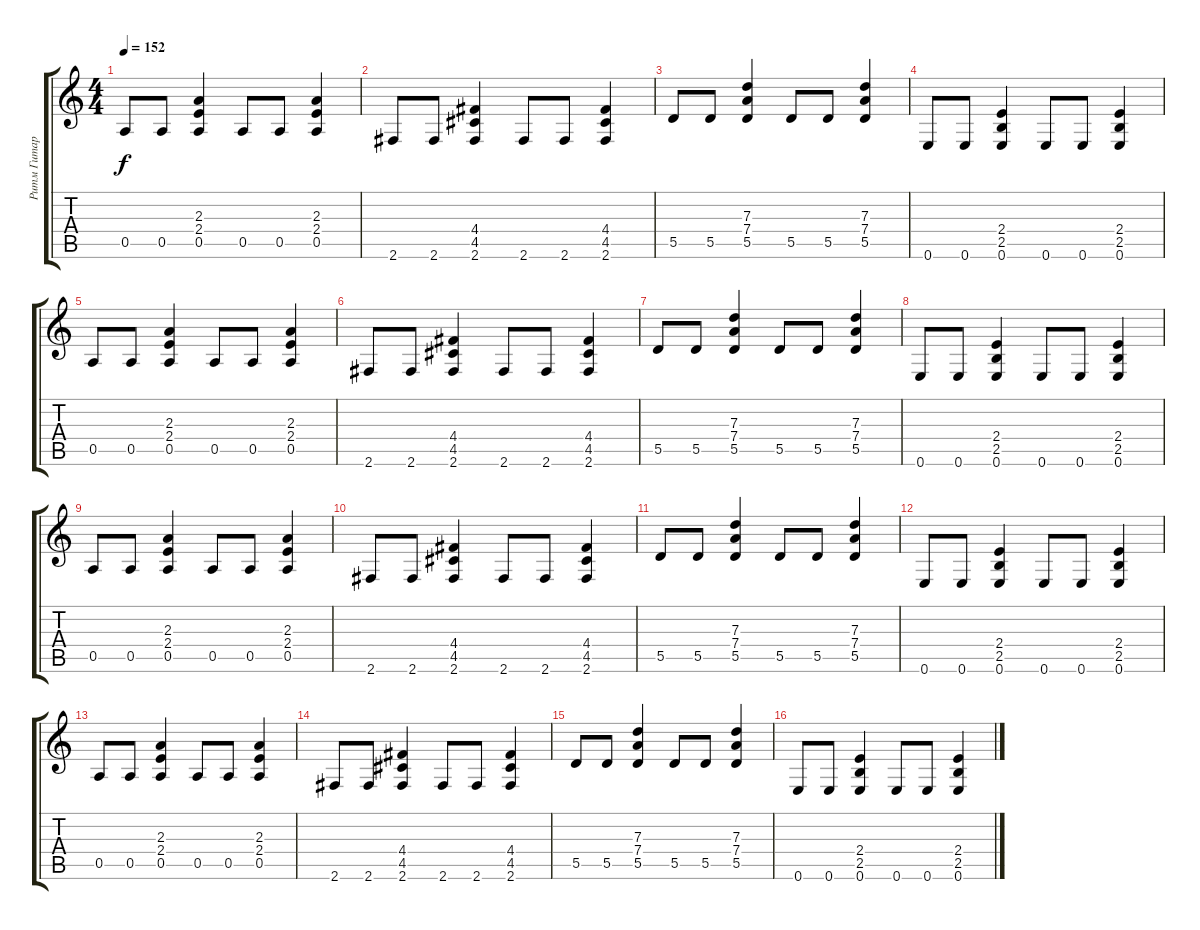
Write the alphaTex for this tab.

\track ("Ритм Гитара" "Ритм Гитар") {instrument distortionguitar}
\staff {score tabs}
\tuning (E4 B3 G3 D3 A2 E2) {hide}
\ts (4 4)
\tempo 152
\clef g2
\ks c
0.5.8{dy f} 0.5.8 (2.3 2.4 0.5).4 0.5.8 0.5.8 (2.3 2.4 0.5).4 |
2.6.8 2.6.8 (4.4 4.5 2.6).4 2.6.8 2.6.8 (4.4 4.5 2.6).4 |
5.5.8 5.5.8 (7.3 7.4 5.5).4 5.5.8 5.5.8 (7.3 7.4 5.5).4 |
0.6.8 0.6.8 (2.4 2.5 0.6).4 0.6.8 0.6.8 (2.4 2.5 0.6).4 |
0.5.8 0.5.8 (2.3 2.4 0.5).4 0.5.8 0.5.8 (2.3 2.4 0.5).4 |
2.6.8 2.6.8 (4.4 4.5 2.6).4 2.6.8 2.6.8 (4.4 4.5 2.6).4 |
5.5.8 5.5.8 (7.3 7.4 5.5).4 5.5.8 5.5.8 (7.3 7.4 5.5).4 |
0.6.8 0.6.8 (2.4 2.5 0.6).4 0.6.8 0.6.8 (2.4 2.5 0.6).4 |
0.5.8 0.5.8 (2.3 2.4 0.5).4 0.5.8 0.5.8 (2.3 2.4 0.5).4 |
2.6.8 2.6.8 (4.4 4.5 2.6).4 2.6.8 2.6.8 (4.4 4.5 2.6).4 |
5.5.8 5.5.8 (7.3 7.4 5.5).4 5.5.8 5.5.8 (7.3 7.4 5.5).4 |
0.6.8 0.6.8 (2.4 2.5 0.6).4 0.6.8 0.6.8 (2.4 2.5 0.6).4 |
0.5.8 0.5.8 (2.3 2.4 0.5).4 0.5.8 0.5.8 (2.3 2.4 0.5).4 |
2.6.8 2.6.8 (4.4 4.5 2.6).4 2.6.8 2.6.8 (4.4 4.5 2.6).4 |
5.5.8 5.5.8 (7.3 7.4 5.5).4 5.5.8 5.5.8 (7.3 7.4 5.5).4 |
0.6.8 0.6.8 (2.4 2.5 0.6).4 0.6.8 0.6.8 (2.4 2.5 0.6).4
